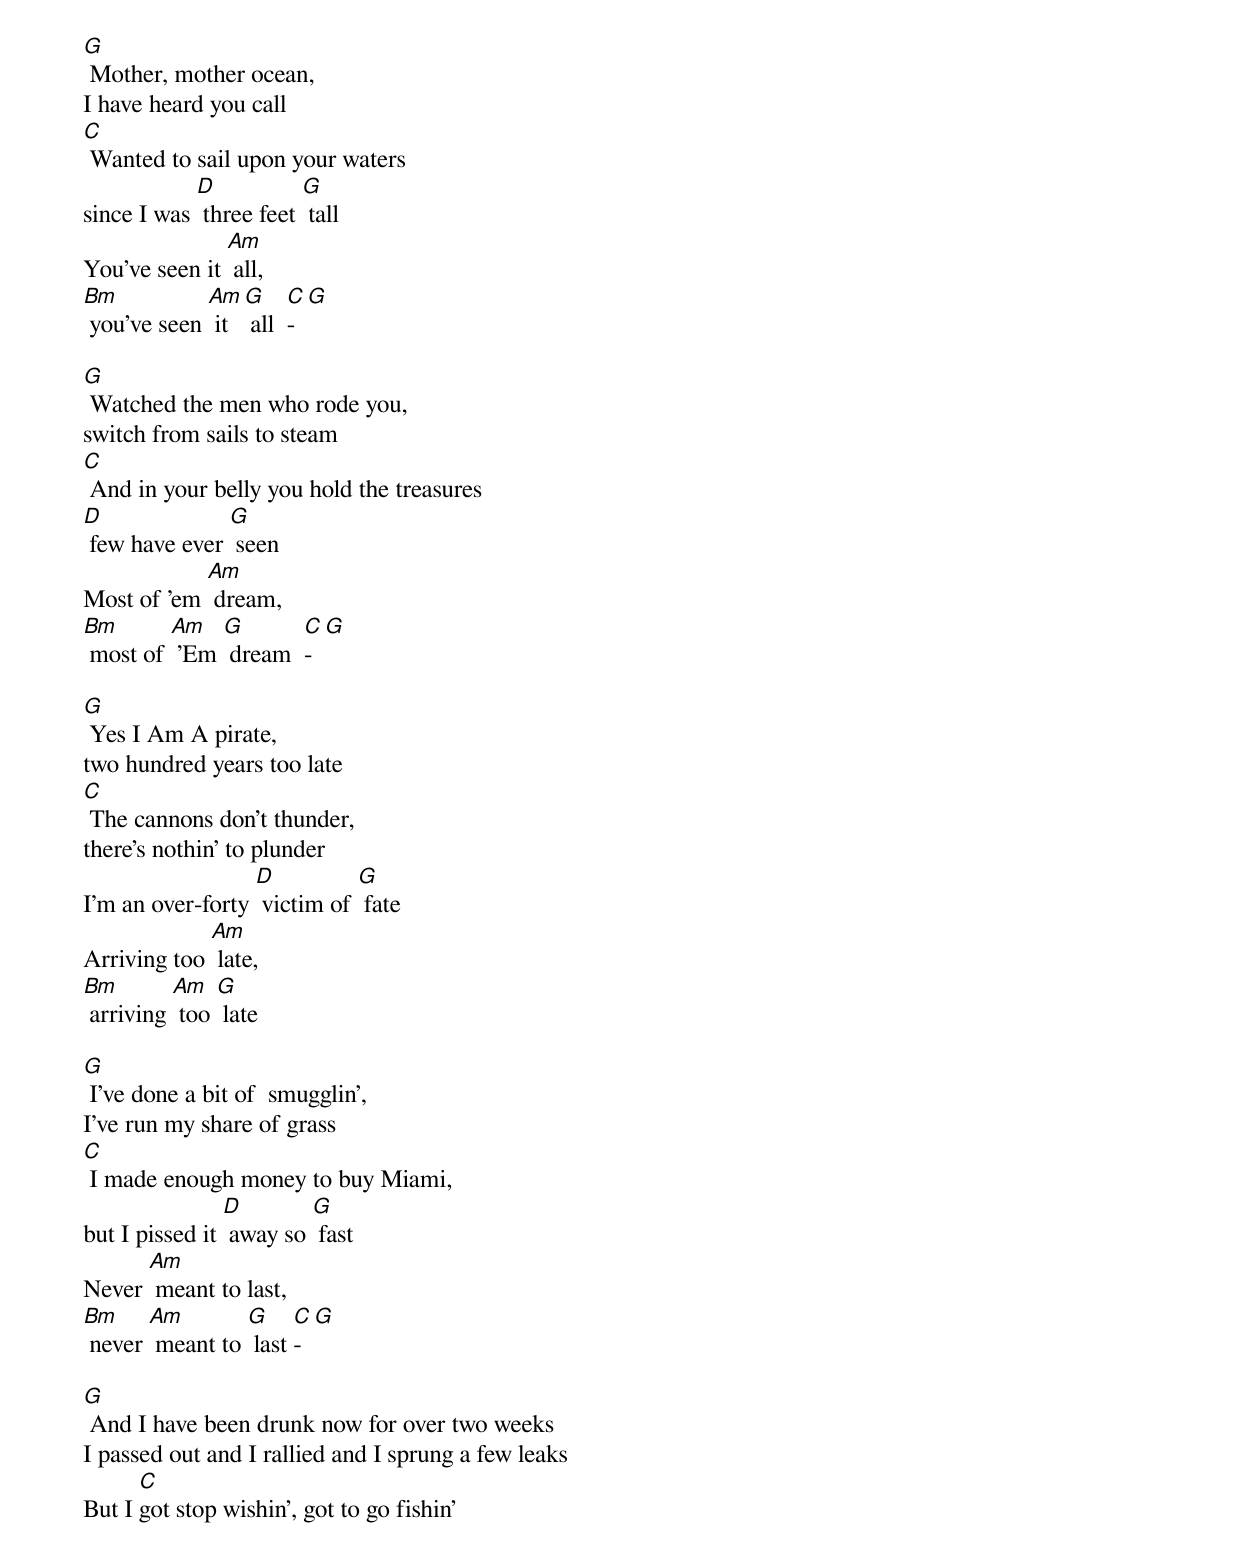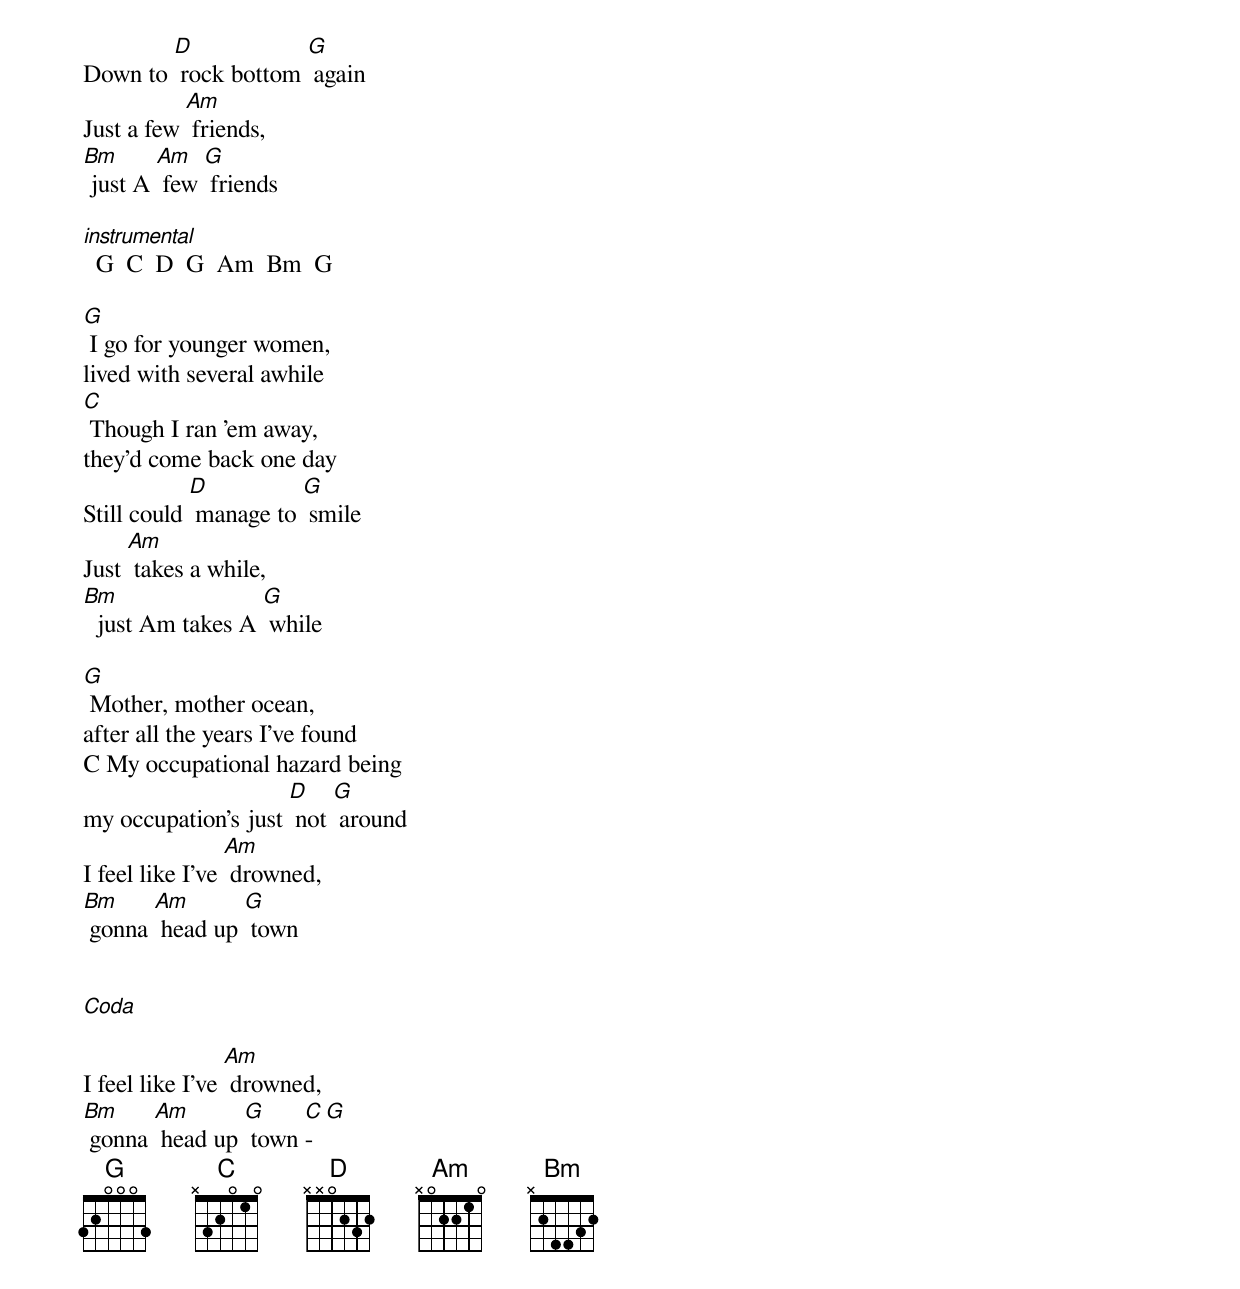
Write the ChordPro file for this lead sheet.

[G] Mother, mother ocean,
I have heard you call
[C] Wanted to sail upon your waters
since I was [D] three feet [G] tall
You've seen it [Am] all,
[Bm] you've seen [Am] it [G] all  [C]-[G]

[G] Watched the men who rode you,
switch from sails to steam
[C] And in your belly you hold the treasures
[D] few have ever [G] seen
Most of 'em [Am] dream,
[Bm] most of [Am] 'Em [G] dream  [C]-[G]

[G] Yes I Am A pirate,
two hundred years too late
[C] The cannons don't thunder,
there's nothin' to plunder
I'm an over-forty [D] victim of [G] fate
Arriving too [Am] late,
[Bm] arriving [Am] too [G] late

[G] I've done a bit of  smugglin',
I've run my share of grass
[C] I made enough money to buy Miami,
but I pissed it [D] away so [G] fast
Never [Am] meant to last,
[Bm] never [Am] meant to [G] last [C]-[G]

[G] And I have been drunk now for over two weeks
I passed out and I rallied and I sprung a few leaks
But I [C ]got stop wishin', got to go fishin'
Down to [D] rock bottom [G] again
Just a few [Am] friends,
[Bm] just A [Am] few [G] friends

[instrumental]  G  C  D  G  Am  Bm  G

[G] I go for younger women,
lived with several awhile
[C] Though I ran 'em away,
they'd come back one day
Still could [D] manage to [G] smile
Just [Am] takes a while,
[Bm]  just Am takes A [G] while

[G] Mother, mother ocean,
after all the years I've found
C My occupational hazard being
my occupation's just [D] not [G] around
I feel like I've [Am] drowned,
[Bm] gonna [Am] head up [G] town


[Coda]

I feel like I've [Am] drowned,
[Bm] gonna [Am] head up [G] town [C]-[G]
